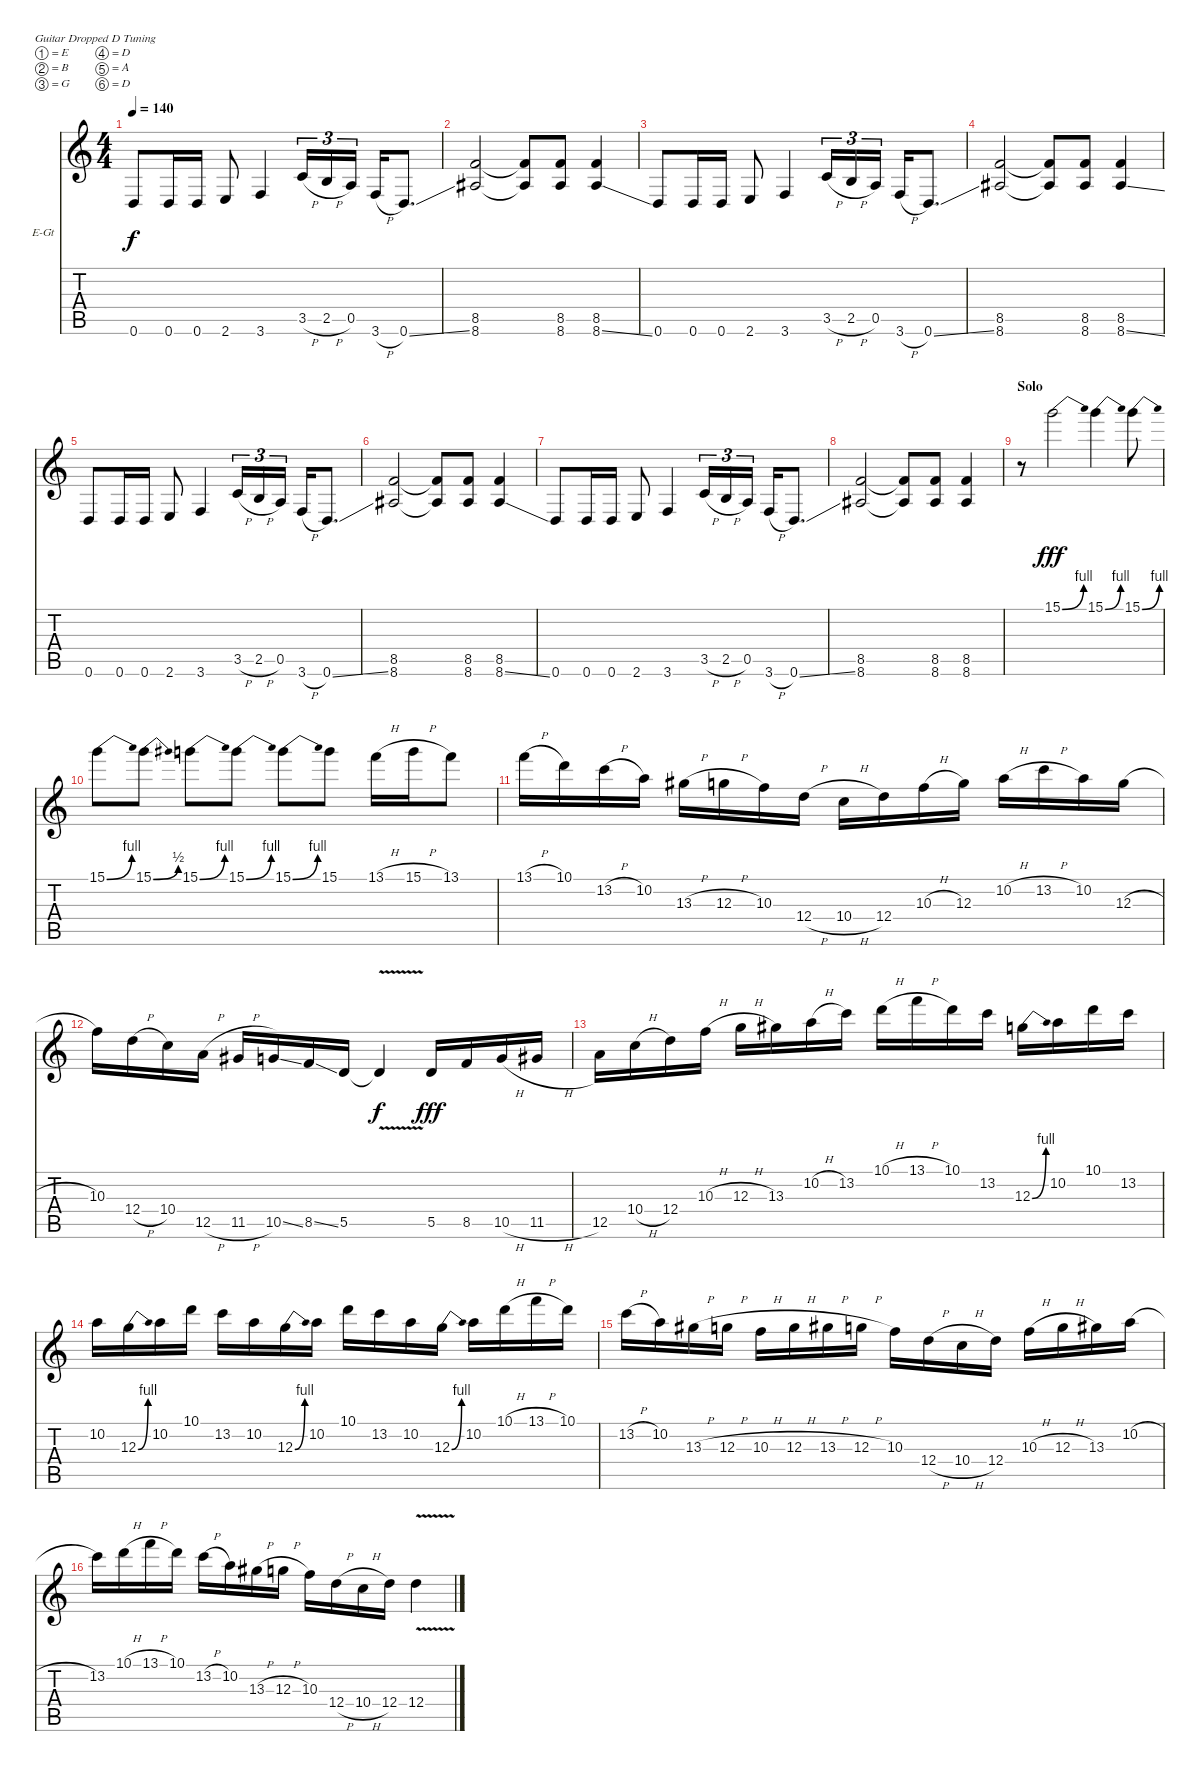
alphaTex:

\defaultSystemsLayout 4
\bracketExtendMode nobrackets
\firstSystemTrackNameOrientation horizontal
\otherSystemsTrackNameOrientation horizontal
\track ("Mike McCready (Drop D)" "E-Gt") {instrument overdrivenguitar}
\staff {score tabs}
\tuning (E4 B3 G3 D3 A2 D2)
\ts (4 4)
\tempo 140
\clef g2
\ks c
0.6.8{dy f} 0.6.16 0.6.16 2.6.8 3.6.4 3.5{h}.16{tu (3 2)} 2.5{h}.16{tu (3 2)} 0.5.16{tu (3 2)} 3.6{h}.16 0.6{ss}.8{d} |
(8.5 8.6).2 (8.5{t} 8.6{t}).8 (8.5 8.6).8 (8.5 8.6{ss}).4 |
0.6.8 0.6.16 0.6.16 2.6.8 3.6.4 3.5{h}.16{tu (3 2)} 2.5{h}.16{tu (3 2)} 0.5.16{tu (3 2)} 3.6{h}.16 0.6{ss}.8{d} |
(8.5 8.6).2 (8.5{t} 8.6{t}).8 (8.5 8.6).8 (8.5 8.6{ss}).4 |
0.6.8 0.6.16 0.6.16 2.6.8 3.6.4 3.5{h}.16{tu (3 2)} 2.5{h}.16{tu (3 2)} 0.5.16{tu (3 2)} 3.6{h}.16 0.6{ss}.8{d} |
(8.5 8.6).2 (8.5{t} 8.6{t}).8 (8.5 8.6).8 (8.5 8.6{ss}).4 |
0.6.8 0.6.16 0.6.16 2.6.8 3.6.4 3.5{h}.16{tu (3 2)} 2.5{h}.16{tu (3 2)} 0.5.16{tu (3 2)} 3.6{h}.16 0.6{ss}.8{d} |
(8.5 8.6).2 (8.5{t} 8.6{t}).8 (8.5 8.6).8 (8.5 8.6).4 |
\section ("" "Solo")
r.8 15.1{be (bend 0 0 60 4)}.2{dy fff} 15.1{be (bend 0 0 60 4)}.4 15.1{be (bend 0 0 60 4)}.8 |
15.1{be (bend 0 0 60 4)}.8 15.1{be (bend 0 0 60 2)}.8 15.1{be (bend 0 0 60 4)}.8 15.1{be (bend 0 0 60 4)}.8 15.1{be (bend 0 0 60 4)}.8 15.1.8 13.1{h}.16 15.1{h}.16 13.1.8 |
13.1{h}.16 10.1.16 13.2{h}.16 10.2.16 13.3{h}.16 12.3{h}.16 10.3.16 12.4{h}.16 10.4{h}.16 12.4.16 10.3{h}.16 12.3.16 10.2{h}.16 13.2{h}.16 10.2.16 12.3{h}.16 |
10.3.16 12.4{h}.16 10.4.16 12.5{h}.16 11.5{h}.16 10.5{ss}.16 8.5{ss}.16 5.5.16 5.5{v t}.4{dy f} 5.5.16{dy fff} 8.5.16 10.5{h}.16 11.5{h}.16 |
12.5.16 10.4{h}.16 12.4.16 10.3{h}.16 12.3{h}.16 13.3.16 10.2{h}.16 13.2.16 10.1{h}.16 13.1{h}.16 10.1.16 13.2.16 12.3{be (bend 0 0 60 4)}.16 10.2.16 10.1.16 13.2.16 |
10.2.16 12.3{be (bend 0 0 60 4)}.16 10.2.16 10.1.16 13.2.16 10.2.16 12.3{be (bend 0 0 60 4)}.16 10.2.16 10.1.16 13.2.16 10.2.16 12.3{be (bend 0 0 60 4)}.16 10.2.16 10.1{h}.16 13.1{h}.16 10.1.16 |
13.2{h}.16 10.2.16 13.3{h}.16 12.3{h}.16 10.3{h}.16 12.3{h}.16 13.3{h}.16 12.3{h}.16 10.3.16 12.4{h}.16 10.4{h}.16 12.4.16 10.3{h}.16 12.3{h}.16 13.3.16 10.2{h}.16 |
13.2.16 10.1{h}.16 13.1{h}.16 10.1.16 13.2{h}.16 10.2.16 13.3{h}.16 12.3{h}.16 10.3.16 12.4{h}.16 10.4{h}.16 12.4.16 12.4{v}.4
